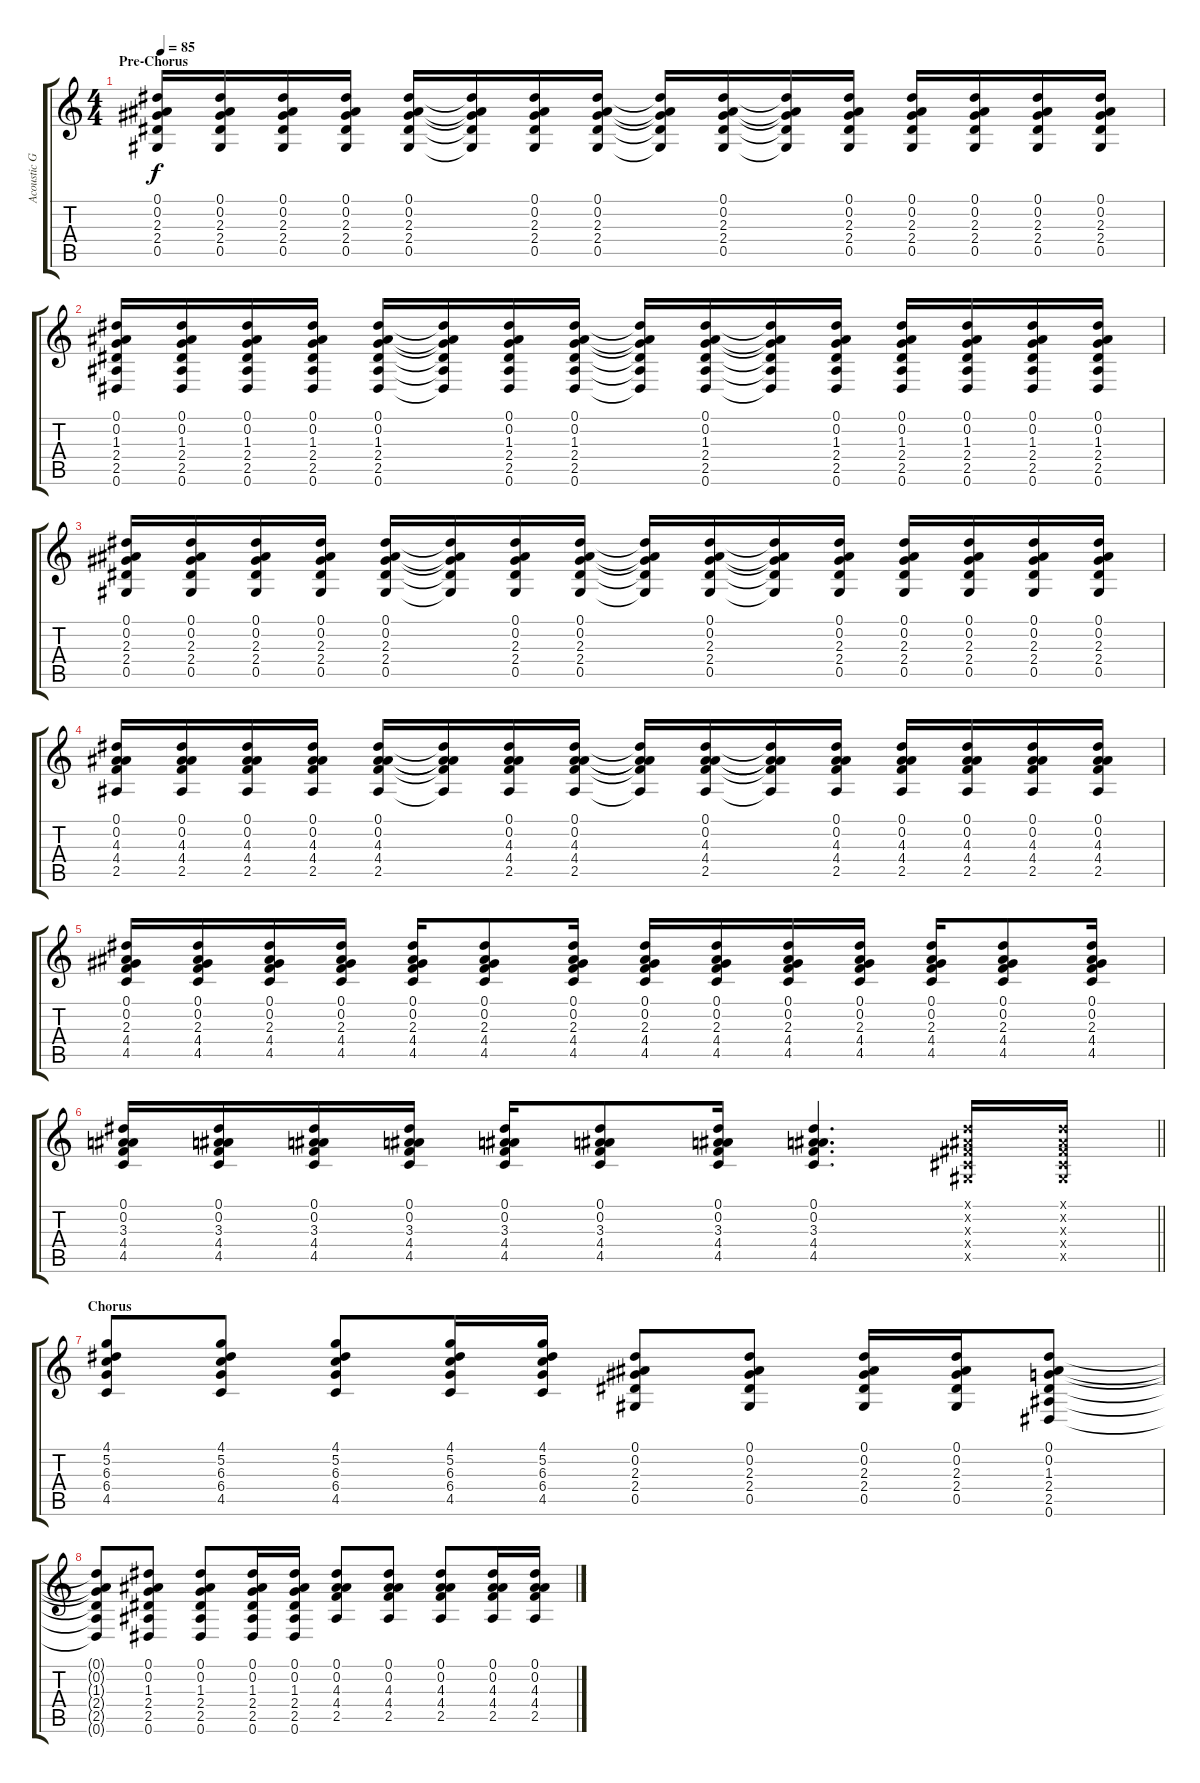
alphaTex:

\track ("Acoustic Guitar" "Acoustic G") {instrument acousticguitarsteel}
\staff {score tabs}
\tuning (Eb4 Bb3 Gb3 Db3 Ab2 Eb2) {hide}
\ts (4 4)
\section ("" "Pre-Chorus")
\tempo 85
\clef g2
\ks c
(0.1 0.2 2.3 2.4 0.5).16{dy f} (0.1 0.2 2.3 2.4 0.5).16 (0.1 0.2 2.3 2.4 0.5).16 (0.1 0.2 2.3 2.4 0.5).16 (0.1 0.2 2.3 2.4 0.5).16 (0.1{t} 0.2{t} 2.3{t} 2.4{t} 0.5{t}).16 (0.1 0.2 2.3 2.4 0.5).16 (0.1 0.2 2.3 2.4 0.5).16 (0.1{t} 0.2{t} 2.3{t} 2.4{t} 0.5{t}).16 (0.1 0.2 2.3 2.4 0.5).16 (0.1{t} 0.2{t} 2.3{t} 2.4{t} 0.5{t}).16 (0.1 0.2 2.3 2.4 0.5).16 (0.1 0.2 2.3 2.4 0.5).16 (0.1 0.2 2.3 2.4 0.5).16 (0.1 0.2 2.3 2.4 0.5).16 (0.1 0.2 2.3 2.4 0.5).16 |
(0.1 0.2 1.3 2.4 2.5 0.6).16 (0.1 0.2 1.3 2.4 2.5 0.6).16 (0.1 0.2 1.3 2.4 2.5 0.6).16 (0.1 0.2 1.3 2.4 2.5 0.6).16 (0.1 0.2 1.3 2.4 2.5 0.6).16 (0.1{t} 0.2{t} 1.3{t} 2.4{t} 2.5{t} 0.6{t}).16 (0.1 0.2 1.3 2.4 2.5 0.6).16 (0.1 0.2 1.3 2.4 2.5 0.6).16 (0.1{t} 0.2{t} 1.3{t} 2.4{t} 2.5{t} 0.6{t}).16 (0.1 0.2 1.3 2.4 2.5 0.6).16 (0.1{t} 0.2{t} 1.3{t} 2.4{t} 2.5{t} 0.6{t}).16 (0.1 0.2 1.3 2.4 2.5 0.6).16 (0.1 0.2 1.3 2.4 2.5 0.6).16 (0.1 0.2 1.3 2.4 2.5 0.6).16 (0.1 0.2 1.3 2.4 2.5 0.6).16 (0.1 0.2 1.3 2.4 2.5 0.6).16 |
(0.1 0.2 2.3 2.4 0.5).16 (0.1 0.2 2.3 2.4 0.5).16 (0.1 0.2 2.3 2.4 0.5).16 (0.1 0.2 2.3 2.4 0.5).16 (0.1 0.2 2.3 2.4 0.5).16 (0.1{t} 0.2{t} 2.3{t} 2.4{t} 0.5{t}).16 (0.1 0.2 2.3 2.4 0.5).16 (0.1 0.2 2.3 2.4 0.5).16 (0.1{t} 0.2{t} 2.3{t} 2.4{t} 0.5{t}).16 (0.1 0.2 2.3 2.4 0.5).16 (0.1{t} 0.2{t} 2.3{t} 2.4{t} 0.5{t}).16 (0.1 0.2 2.3 2.4 0.5).16 (0.1 0.2 2.3 2.4 0.5).16 (0.1 0.2 2.3 2.4 0.5).16 (0.1 0.2 2.3 2.4 0.5).16 (0.1 0.2 2.3 2.4 0.5).16 |
(0.1 0.2 4.3 4.4 2.5).16 (0.1 0.2 4.3 4.4 2.5).16 (0.1 0.2 4.3 4.4 2.5).16 (0.1 0.2 4.3 4.4 2.5).16 (0.1 0.2 4.3 4.4 2.5).16 (0.1{t} 0.2{t} 4.3{t} 4.4{t} 2.5{t}).16 (0.1 0.2 4.3 4.4 2.5).16 (0.1 0.2 4.3 4.4 2.5).16 (0.1{t} 0.2{t} 4.3{t} 4.4{t} 2.5{t}).16 (0.1 0.2 4.3 4.4 2.5).16 (0.1{t} 0.2{t} 4.3{t} 4.4{t} 2.5{t}).16 (0.1 0.2 4.3 4.4 2.5).16 (0.1 0.2 4.3 4.4 2.5).16 (0.1 0.2 4.3 4.4 2.5).16 (0.1 0.2 4.3 4.4 2.5).16 (0.1 0.2 4.3 4.4 2.5).16 |
(0.1 0.2 2.3 4.4 4.5).16 (0.1 0.2 2.3 4.4 4.5).16 (0.1 0.2 2.3 4.4 4.5).16 (0.1 0.2 2.3 4.4 4.5).16 (0.1 0.2 2.3 4.4 4.5).16 (0.1 0.2 2.3 4.4 4.5).8 (0.1 0.2 2.3 4.4 4.5).16 (0.1 0.2 2.3 4.4 4.5).16 (0.1 0.2 2.3 4.4 4.5).16 (0.1 0.2 2.3 4.4 4.5).16 (0.1 0.2 2.3 4.4 4.5).16 (0.1 0.2 2.3 4.4 4.5).16 (0.1 0.2 2.3 4.4 4.5).8 (0.1 0.2 2.3 4.4 4.5).16 |
\barLineRight lightlight
(0.1 0.2 3.3 4.4 4.5).16 (0.1 0.2 3.3 4.4 4.5).16 (0.1 0.2 3.3 4.4 4.5).16 (0.1 0.2 3.3 4.4 4.5).16 (0.1 0.2 3.3 4.4 4.5).16 (0.1 0.2 3.3 4.4 4.5).8 (0.1 0.2 3.3 4.4 4.5).16 (0.1 0.2 3.3 4.4 4.5).4{d} (0.1{x} 0.2{x} 0.3{x} 0.4{x} 0.5{x}).16 (0.1{x} 0.2{x} 0.3{x} 0.4{x} 0.5{x}).16 |
\section ("" "Chorus")
(4.1 5.2 6.3 6.4 4.5).8 (4.1 5.2 6.3 6.4 4.5).8 (4.1 5.2 6.3 6.4 4.5).8 (4.1 5.2 6.3 6.4 4.5).16 (4.1 5.2 6.3 6.4 4.5).16 (0.1 0.2 2.3 2.4 0.5).8 (0.1 0.2 2.3 2.4 0.5).8 (0.1 0.2 2.3 2.4 0.5).16 (0.1 0.2 2.3 2.4 0.5).16 (0.1 0.2 1.3 2.4 2.5 0.6).8 |
(0.1{t} 0.2{t} 1.3{t} 2.4{t} 2.5{t} 0.6{t}).8 (0.1 0.2 1.3 2.4 2.5 0.6).8 (0.1 0.2 1.3 2.4 2.5 0.6).8 (0.1 0.2 1.3 2.4 2.5 0.6).16 (0.1 0.2 1.3 2.4 2.5 0.6).16 (0.1 0.2 4.3 4.4 2.5).8 (0.1 0.2 4.3 4.4 2.5).8 (0.1 0.2 4.3 4.4 2.5).8 (0.1 0.2 4.3 4.4 2.5).16 (0.1 0.2 4.3 4.4 2.5).16
